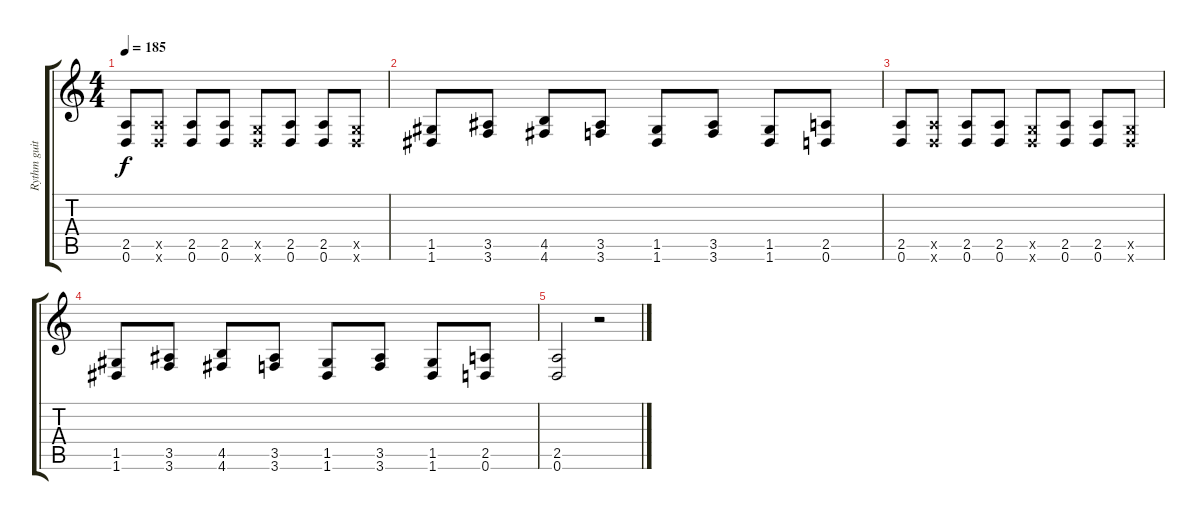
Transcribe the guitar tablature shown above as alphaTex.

\track ("Rythm guitar" "Rythm guit") {instrument distortionguitar}
\staff {score tabs}
\tuning (D4 A3 F3 C3 G2 D2) {hide}
\ts (4 4)
\tempo 185
\clef g2
\ks c
(2.5 0.6).8{dy f} (2.5{x} 0.6{x}).8 (2.5 0.6).8 (2.5 0.6).8 (0.5{x} 0.6{x}).8 (2.5 0.6).8 (2.5 0.6).8 (0.5{x} 0.6{x}).8 |
(1.5 1.6).8 (3.5 3.6).8 (4.5 4.6).8 (3.5 3.6).8 (1.5 1.6).8 (3.5 3.6).8 (1.5 1.6).8 (2.5 0.6).8 |
(2.5 0.6).8 (2.5{x} 0.6{x}).8 (2.5 0.6).8 (2.5 0.6).8 (0.5{x} 0.6{x}).8 (2.5 0.6).8 (2.5 0.6).8 (0.5{x} 0.6{x}).8 |
(1.5 1.6).8 (3.5 3.6).8 (4.5 4.6).8 (3.5 3.6).8 (1.5 1.6).8 (3.5 3.6).8 (1.5 1.6).8 (2.5 0.6).8 |
(2.5 0.6).2 r.2
